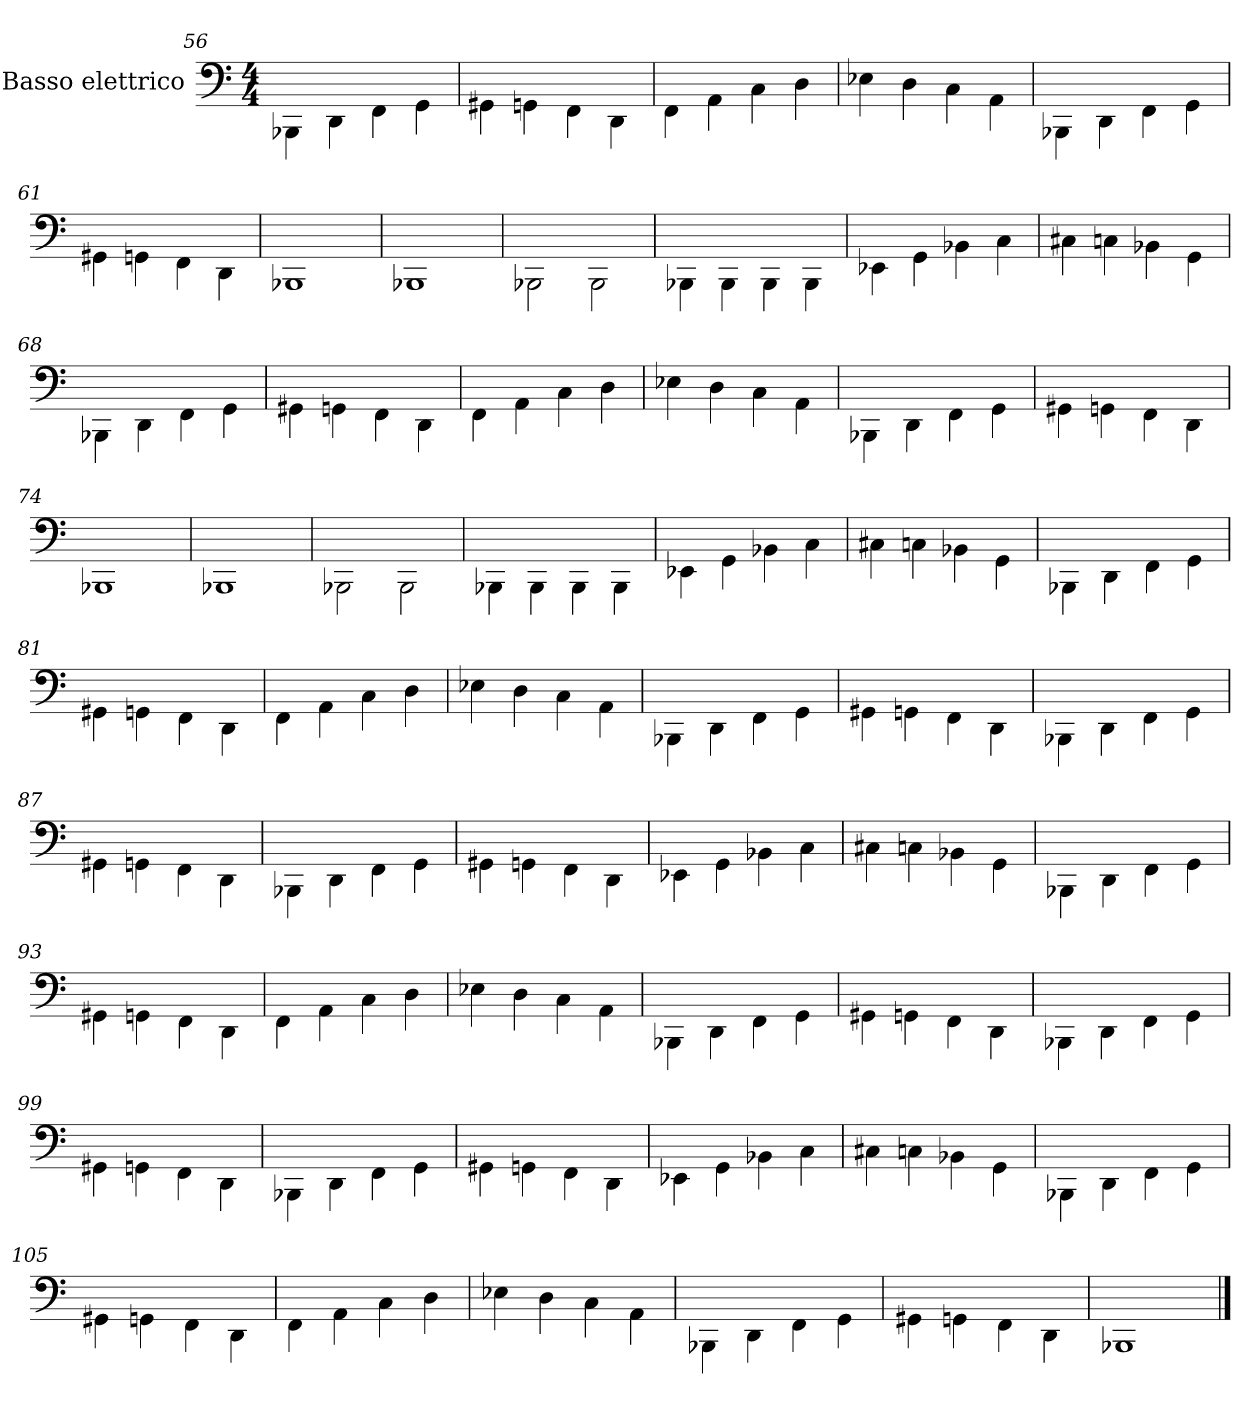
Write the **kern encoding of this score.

**kern
*part1
*staff1
*I"Basso elettrico
*I'B. el.
*
*k[]
*M4/4
=56
4BBB-\
4DD\
4FF\
4GG\
=57
4GG#\
4GG\
4FF\
4DD\
=58
4FF\
4AA\
4C\
4D\
=59
4E-\
4D\
4C\
4AA\
!!LO:LB:g=z
=60
4BBB-\
4DD\
4FF\
4GG\
=61
4GG#\
4GG\
4FF\
4DD\
=62
1BBB-
=63
1BBB-
=64
2BBB-\
2BBB-\
=65
4BBB-\
4BBB-\
4BBB-\
4BBB-\
=66
4EE-\
4GG\
4BB-\
4C\
=67
4C#\
4C\
4BB-\
4GG\
=68
4BBB-\
4DD\
4FF\
4GG\
=69
4GG#\
4GG\
4FF\
4DD\
!!LO:LB:g=z
=70
4FF\
4AA\
4C\
4D\
=71
4E-\
4D\
4C\
4AA\
=72
4BBB-\
4DD\
4FF\
4GG\
=73
4GG#\
4GG\
4FF\
4DD\
=74
1BBB-
=75
1BBB-
=76
2BBB-\
2BBB-\
=77
4BBB-\
4BBB-\
4BBB-\
4BBB-\
=78
4EE-\
4GG\
4BB-\
4C\
=79
4C#\
4C\
4BB-\
4GG\
!!LO:LB:g=z
=80
4BBB-\
4DD\
4FF\
4GG\
=81
4GG#\
4GG\
4FF\
4DD\
=82
4FF\
4AA\
4C\
4D\
=83
4E-\
4D\
4C\
4AA\
=84
4BBB-\
4DD\
4FF\
4GG\
=85
4GG#\
4GG\
4FF\
4DD\
=86
4BBB-\
4DD\
4FF\
4GG\
=87
4GG#\
4GG\
4FF\
4DD\
!!LO:PB:g=z
=88
4BBB-\
4DD\
4FF\
4GG\
=89
4GG#\
4GG\
4FF\
4DD\
=90
4EE-\
4GG\
4BB-\
4C\
=91
4C#\
4C\
4BB-\
4GG\
=92
4BBB-\
4DD\
4FF\
4GG\
=93
4GG#\
4GG\
4FF\
4DD\
=94
4FF\
4AA\
4C\
4D\
=95
4E-\
4D\
4C\
4AA\
!!LO:LB:g=z
=96
4BBB-\
4DD\
4FF\
4GG\
=97
4GG#\
4GG\
4FF\
4DD\
=98
4BBB-\
4DD\
4FF\
4GG\
=99
4GG#\
4GG\
4FF\
4DD\
=100
4BBB-\
4DD\
4FF\
4GG\
=101
4GG#\
4GG\
4FF\
4DD\
=102
4EE-\
4GG\
4BB-\
4C\
=103
4C#\
4C\
4BB-\
4GG\
!!LO:LB:g=z
=104
4BBB-\
4DD\
4FF\
4GG\
=105
4GG#\
4GG\
4FF\
4DD\
=106
4FF\
4AA\
4C\
4D\
=107
4E-\
4D\
4C\
4AA\
=108
4BBB-\
4DD\
4FF\
4GG\
=109
4GG#\
4GG\
4FF\
4DD\
=110
*MM120
1BBB-
==
*-
